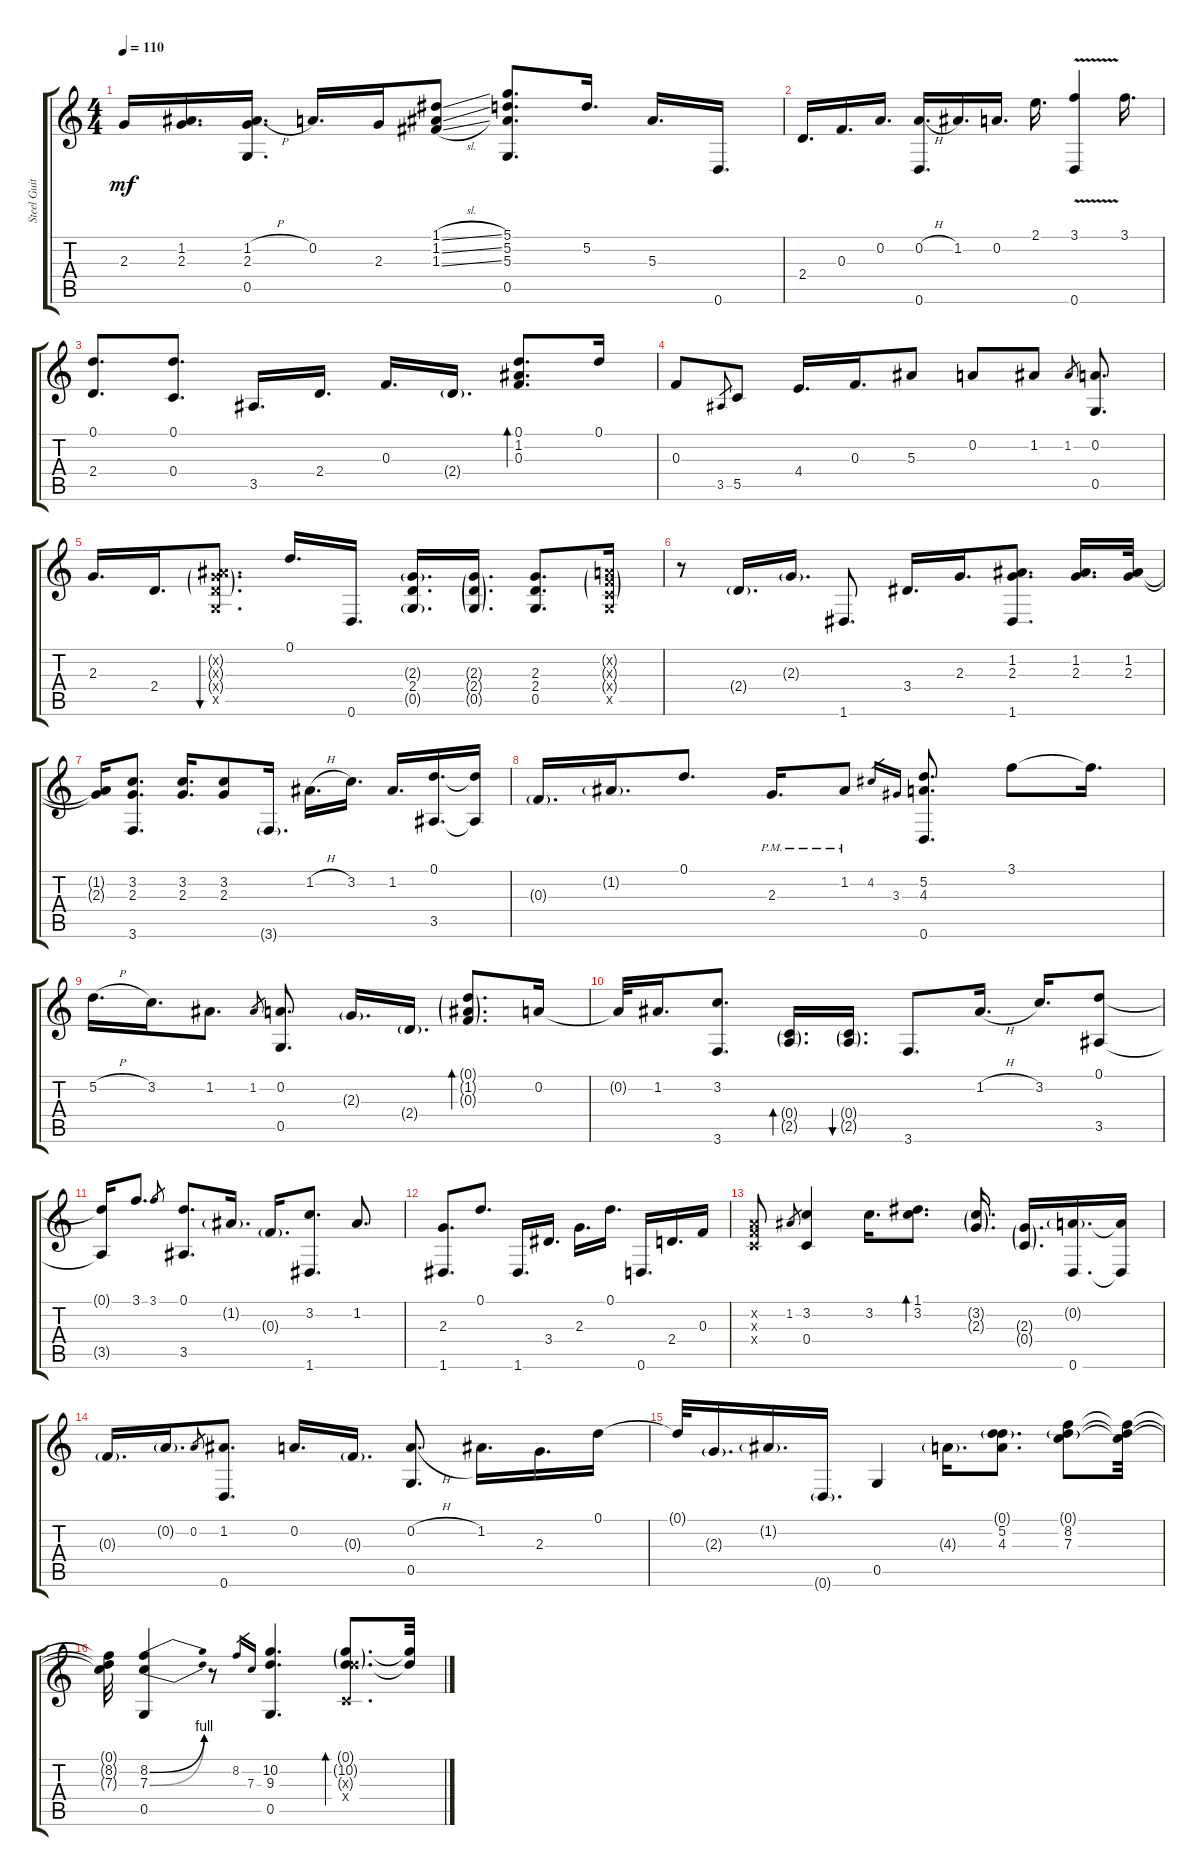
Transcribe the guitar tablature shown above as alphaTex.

\track ("Steel Guitar" "Steel Guit") {instrument acousticguitarsteel}
\staff {score tabs}
\tuning (D4 A3 F3 C3 G2 D2) {hide}
\ts (4 4)
\tempo 110
\clef g2
\ks c
2.3.16{dy mf} (1.2 2.3).16{d} (1.2{h} 2.3 0.5).16{d} 0.2.16{d} 2.3.16 (1.1{sl} 1.2{sl} 1.3{sl}).8 (5.1 5.2 5.3 0.5).8{d} 5.2.16{d} 5.3.16{d} 0.6.16{d} |
2.4.16{d} 0.3.16{d} 0.2.16{d} (0.2{h} 0.6).16{d} 1.2.16{d} 0.2.16{d} 2.1.16{d} (3.1{v} 0.6).4 3.1.16{d} |
(0.1 2.4).8{d} (0.1 0.4).8{d} 3.5.16{d} 2.4.16{d} 0.3.16{d} 2.4{g}.16{d} (0.1 1.2 0.3).8{d bd 30} 0.1.16 |
0.3.8 3.5.8{gr} 5.5.8 4.4.16{d} 0.3.16{d} 5.3.8 0.2.8 1.2.8 1.2.8{gr} (0.2 0.5).8{d} |
2.3.16{d} 2.4.16{d} (1.2{g x} 2.3{g x} 2.4{g x} 0.5{x}).8{d bu 30} 0.1.16{d} 0.6.16{d} (2.3{g} 2.4 0.5{g}).16{d} (2.3{g} 2.4{g} 0.5{g}).16{d} (2.3 2.4 0.5).8{d} (0.2{g x} 0.3{g x} 0.4{g x} 0.5{x}).16 |
r.8 2.4{g}.16{d} 2.3{g}.16{d} 1.6.8{d} 3.4.16{d} 2.3.16{d} (1.2 2.3 1.6).8{d} (1.2 2.3).16{d} (1.2 2.3).32 |
(1.2{t} 2.3{t}).16 (3.2 2.3 3.6).8{d} (3.2 2.3).16{d} (3.2 2.3).8 3.6{g}.16{d} 1.2{h}.16{d} 3.2.16{d} 1.2.16{d} (0.1 3.5).16{d} (0.1{t} 3.5{t}).16 |
0.3{g}.16{d} 1.2{g}.16{d} 0.1.8{d} 2.3{pm}.16{d} 1.2{pm}.8 4.2.16{gr} 3.3.16{gr} (5.2 4.3 0.6).8{d} 3.1.8 3.1{t}.16{d} |
5.2{h}.16{d} 3.2.16{d} 1.2.8{d} 1.2.8{gr} (0.2 0.5).8{d} 2.3{g}.16{d} 2.4{g}.16{d} (0.1{g} 1.2{g} 0.3{g}).8{d bd 30} 0.2.16 |
0.2{t}.32 1.2.16{d} (3.2 3.6).8{d} (0.4{g} 2.5{g}).16{d bd 30} (0.4{g} 2.5{g}).16{d bu 30} 3.6.8{d} 1.2{h}.16{d} 3.2.16{d} (0.1 3.5).8 |
(0.1{t} 3.5{t}).16 3.1.8{d} 3.1.8{gr} (0.1 3.5).8{d} 1.2{g}.16{d} 0.3{g}.16{d} (3.2 1.6).8{d} 1.2.8{d} |
(2.3 1.6).8{d} 0.1.8{d} 1.6.16{d} 3.4.16{d} 2.3.16{d} 0.1.16{d} 0.6.16{d} 2.4.16{d} 0.3.16 |
(0.2{x} 0.3{x} 0.4{x}).8 1.2.8{gr} (3.2 0.4).4 3.2.16{d} (1.1 3.2).8{d bd 30} (3.2{g} 2.3{g}).16{d} (2.3{g} 0.4{g}).16{d} (0.2{g} 0.6).16{d} (0.2{t} 0.6{t}).16 |
0.3{g}.16{d} 0.2{g}.16{d} 0.2.8{gr} (1.2 0.6).8{d} 0.2.16{d} 0.3{g}.16{d} (0.2{h} 0.5).8{d} 1.2.16{d} 2.3.16{d} 0.1.16 |
0.1{t}.32 2.3{g}.16{d} 1.2{g}.16{d} 0.6{g}.16{d} 0.5.4 4.3{g}.16{d} (0.1{g} 5.2 4.3).8{d} (0.1{g} 8.2 7.3).8 (0.1{t} 8.2{t} 7.3{t}).32 |
(0.1{t} 8.2{t} 7.3{t}).32 (8.2{be (bend 0 0 60 4)} 7.3{be (bend 0 0 60 4)} 0.5).4 r.8 8.2.16{gr} 7.3.16{gr} (10.2 9.3 0.5).4{d} (0.1{g} 10.2{g} 9.3{g x} 0.4{x}).8{d bd 30} (0.1{t} 10.2{t}).32
